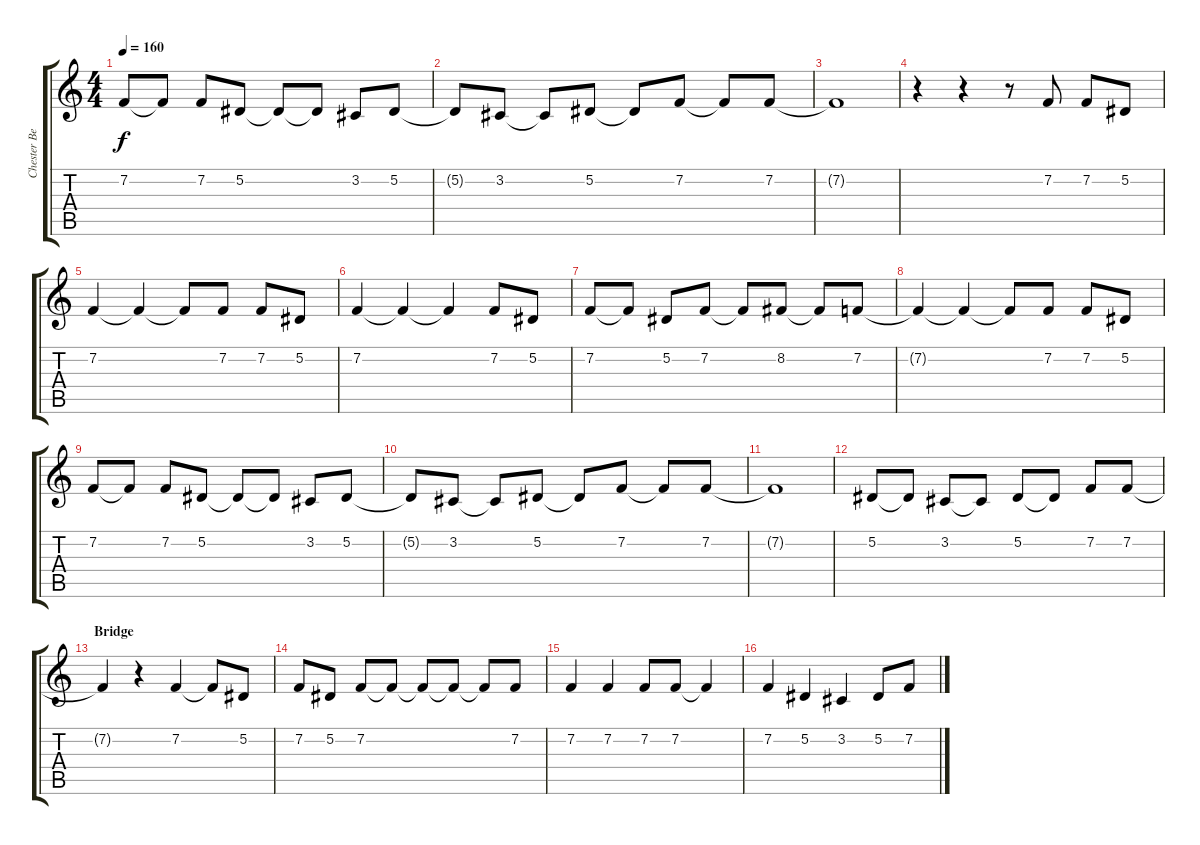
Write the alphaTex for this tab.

\track ("Chester Bennington (Vocals)" "Chester Be") {instrument lead1square}
\staff {score tabs}
\tuning (Eb4 Bb3 Gb3 Db3 Ab2 Eb2) {hide}
\ts (4 4)
\tempo 160
\clef g2
\ks c
7.2.8{dy f} 7.2{t}.8 7.2.8 5.2.8 5.2{t}.8 5.2{t}.8 3.2.8 5.2.8 |
5.2{t}.8 3.2.8 3.2{t}.8 5.2.8 5.2{t}.8 7.2.8 7.2{t}.8 7.2.8 |
7.2{t}.1 |
r.4 r.4 r.8 7.2.8 7.2.8 5.2.8 |
7.2.4 7.2{t}.4 7.2{t}.8 7.2.8 7.2.8 5.2.8 |
7.2.4 7.2{t}.4 7.2{t}.4 7.2.8 5.2.8 |
7.2.8 7.2{t}.8 5.2.8 7.2.8 7.2{t}.8 8.2.8 8.2{t}.8 7.2.8 |
7.2{t}.4 7.2{t}.4 7.2{t}.8 7.2.8 7.2.8 5.2.8 |
7.2.8 7.2{t}.8 7.2.8 5.2.8 5.2{t}.8 5.2{t}.8 3.2.8 5.2.8 |
5.2{t}.8 3.2.8 3.2{t}.8 5.2.8 5.2{t}.8 7.2.8 7.2{t}.8 7.2.8 |
7.2{t}.1 |
5.2.8 5.2{t}.8 3.2.8 3.2{t}.8 5.2.8 5.2{t}.8 7.2.8 7.2.8 |
\section ("" "Bridge")
7.2{t}.4 r.4 7.2.4 7.2{t}.8 5.2.8 |
7.2.8 5.2.8 7.2.8 7.2{t}.8 7.2{t}.8 7.2{t}.8 7.2{t}.8 7.2.8 |
7.2.4 7.2.4 7.2.8 7.2.8 7.2{t}.4 |
7.2.4 5.2.4 3.2.4 5.2.8 7.2.8
